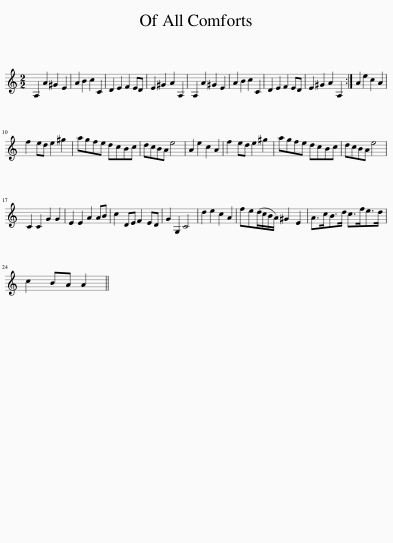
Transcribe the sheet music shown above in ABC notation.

X:1
L:1/8
M:2/2
I:linebreak $
K:C
V:1 treble
V:1
 A,2 A2 ^G2 E2 | A2 B2 c2 C2 | D2 E2 F2 ED | E2 ^G2 A2 A,2 | A,2 A2 ^G2 E2 | %5
 A2 B2 c2 C2 | D2 E2 F2 ED | E2 ^G2 A2 A,2 :| A2 e2 c2 A2 |$ f2 ed e2 ^g2 | %10
 agfe dcBc | dcBA e4 | A2 e2 c2 A2 | f2 ed e2 ^g2 | agfe dcBc | %15
 dcBA e4 |$ C2 C2 G2 G2 | E2 E2 A2 AB | c2 DE F2 ED | G2 G,2 C4 | %20
 d2 e2 c2 A2 | fe(d/c/B/A/) ^G2 E2 | A>cB>d c>fe>d |$ c2 BA A2 || %24
